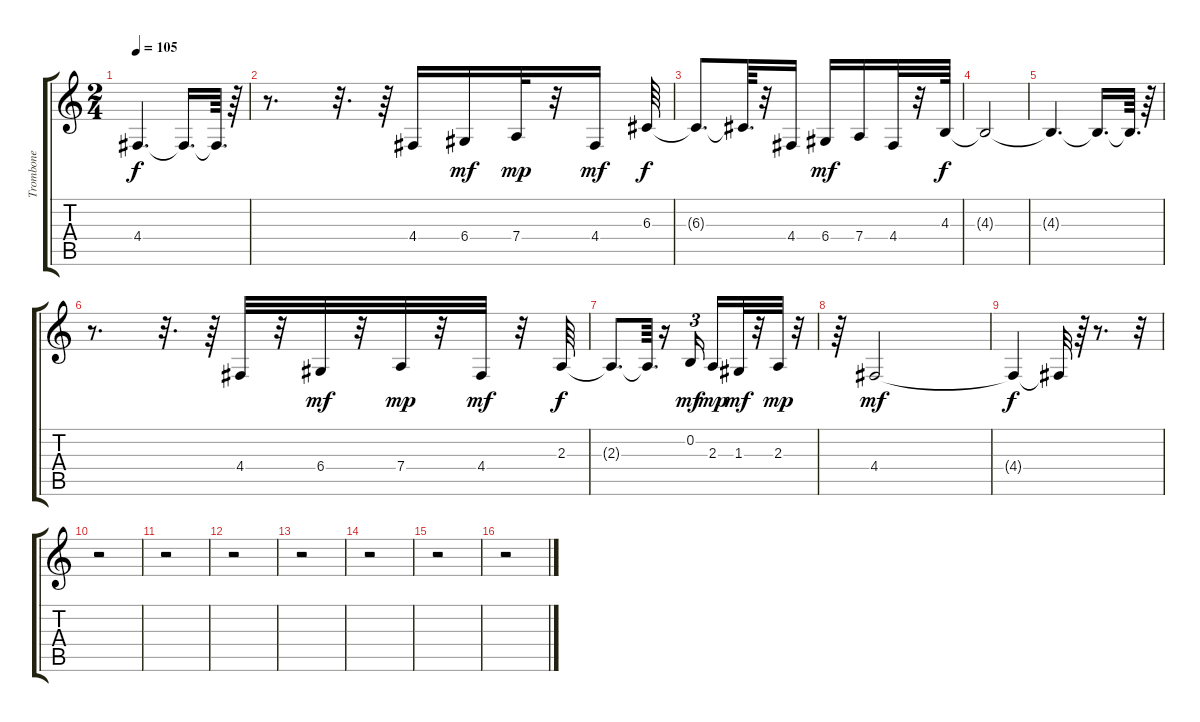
\track ("Trombone" "Trombone") {instrument trombone}
\staff {score tabs}
\tuning (E4 B3 G3 D3 A2 E2) {hide}
\ts (2 4)
\tempo 105
\clef g2
\ks c
4.4{t}.4{d dy f} 4.4{t}.16{d} 4.4{t}.64{d} r.64 |
r.8{d} r.32{d} r.64 4.4.16 6.4.16{dy mf} 7.4.32{dy mp} r.32 4.4.16{dy mf} 6.3.64{dy f} |
6.3{t}.8{d} 6.3{t}.64{d} r.32 4.4.16 6.4.16{dy mf} 7.4.16 4.4.32 r.32 4.3.64{dy f} |
4.3{t}.2 |
4.3{t}.4{d} 4.3{t}.16{d} 4.3{t}.64{d} r.64 |
r.8{d} r.32{d} r.64 4.4.32 r.32 6.4.32{dy mf} r.32 7.4.32{dy mp} r.32 4.4.32{dy mf} r.32 2.3.64{dy f} |
2.3{t}.8{d} 2.3{t}.64{d} r.16 0.2.16{tu (3 2) dy mf beam splitsecondary} 2.3.16{dy mp} 1.3.32{dy mf} r.32 2.3.32{dy mp} r.32 |
r.64 4.4.2{dy mf} |
4.4{t}.4{dy f} 4.4{t}.32 r.64 r.8{d} r.32 |
r.2 |
r.2 |
r.2 |
r.2 |
r.2 |
r.2 |
r.2
